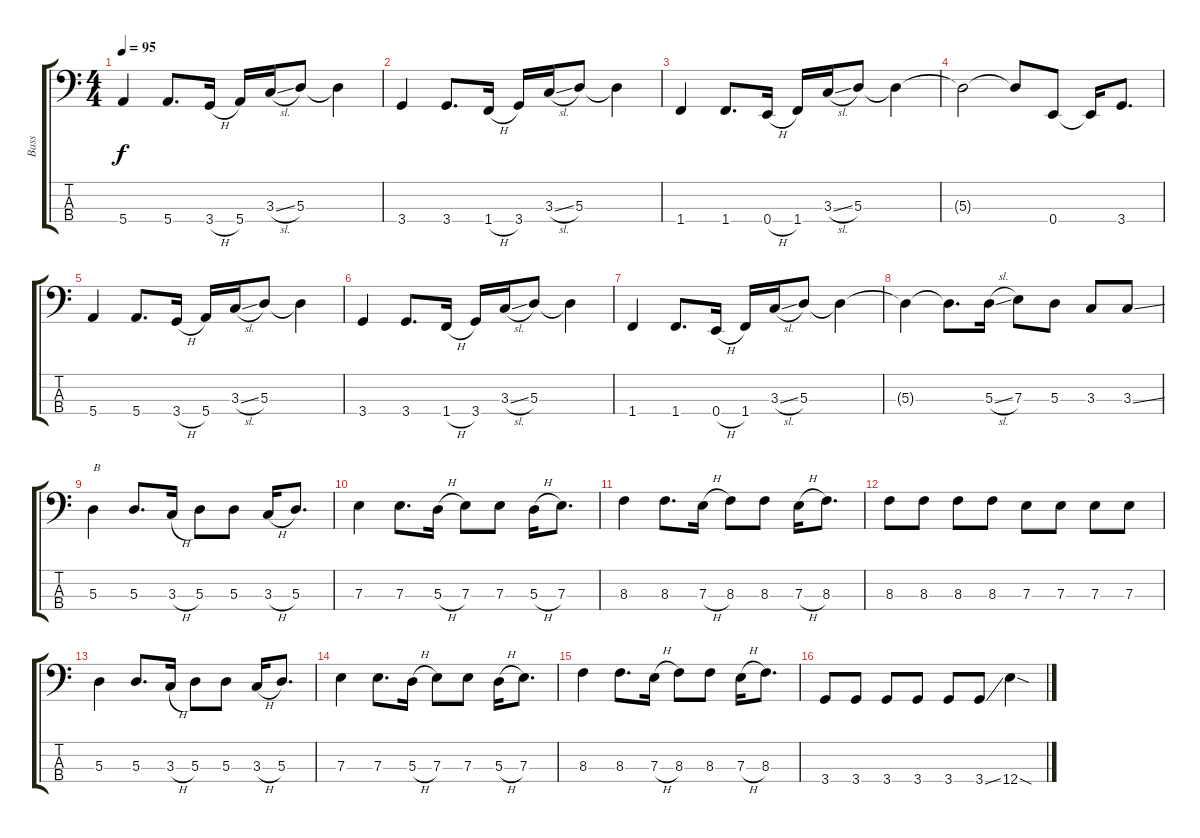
\track ("Bass" "Bass") {instrument electricbassfinger}
\staff {score tabs}
\tuning (G2 D2 A1 E1) {hide}
\ts (4 4)
\tempo 95
\clef f4
\ks c
5.4.4{dy f} 5.4.8{d} 3.4{h}.16 5.4.16 3.3{sl}.16 5.3.8 5.3{t}.4 |
3.4.4 3.4.8{d} 1.4{h}.16 3.4.16 3.3{sl}.16 5.3.8 5.3{t}.4 |
1.4.4 1.4.8{d} 0.4{h}.16 1.4.16 3.3{sl}.16 5.3.8 5.3{t}.4 |
5.3{t}.2 5.3{t}.8 0.4.8 0.4{t}.16 3.4.8{d} |
5.4.4 5.4.8{d} 3.4{h}.16 5.4.16 3.3{sl}.16 5.3.8 5.3{t}.4 |
3.4.4 3.4.8{d} 1.4{h}.16 3.4.16 3.3{sl}.16 5.3.8 5.3{t}.4 |
1.4.4 1.4.8{d} 0.4{h}.16 1.4.16 3.3{sl}.16 5.3.8 5.3{t}.4 |
5.3{t}.4 5.3{t}.8{d} 5.3{sl}.16 7.3.8 5.3.8 3.3.8 3.3{ss}.8 |
5.3.4{txt "B"} 5.3.8{d} 3.3{h}.16 5.3.8 5.3.8 3.3{h}.16 5.3.8{d} |
7.3.4 7.3.8{d} 5.3{h}.16 7.3.8 7.3.8 5.3{h}.16 7.3.8{d} |
8.3.4 8.3.8{d} 7.3{h}.16 8.3.8 8.3.8 7.3{h}.16 8.3.8{d} |
8.3.8 8.3.8 8.3.8 8.3.8 7.3.8 7.3.8 7.3.8 7.3.8 |
5.3.4 5.3.8{d} 3.3{h}.16 5.3.8 5.3.8 3.3{h}.16 5.3.8{d} |
7.3.4 7.3.8{d} 5.3{h}.16 7.3.8 7.3.8 5.3{h}.16 7.3.8{d} |
8.3.4 8.3.8{d} 7.3{h}.16 8.3.8 8.3.8 7.3{h}.16 8.3.8{d} |
3.4.8 3.4.8 3.4.8 3.4.8 3.4.8 3.4{ss}.8 12.4{sod}.4
